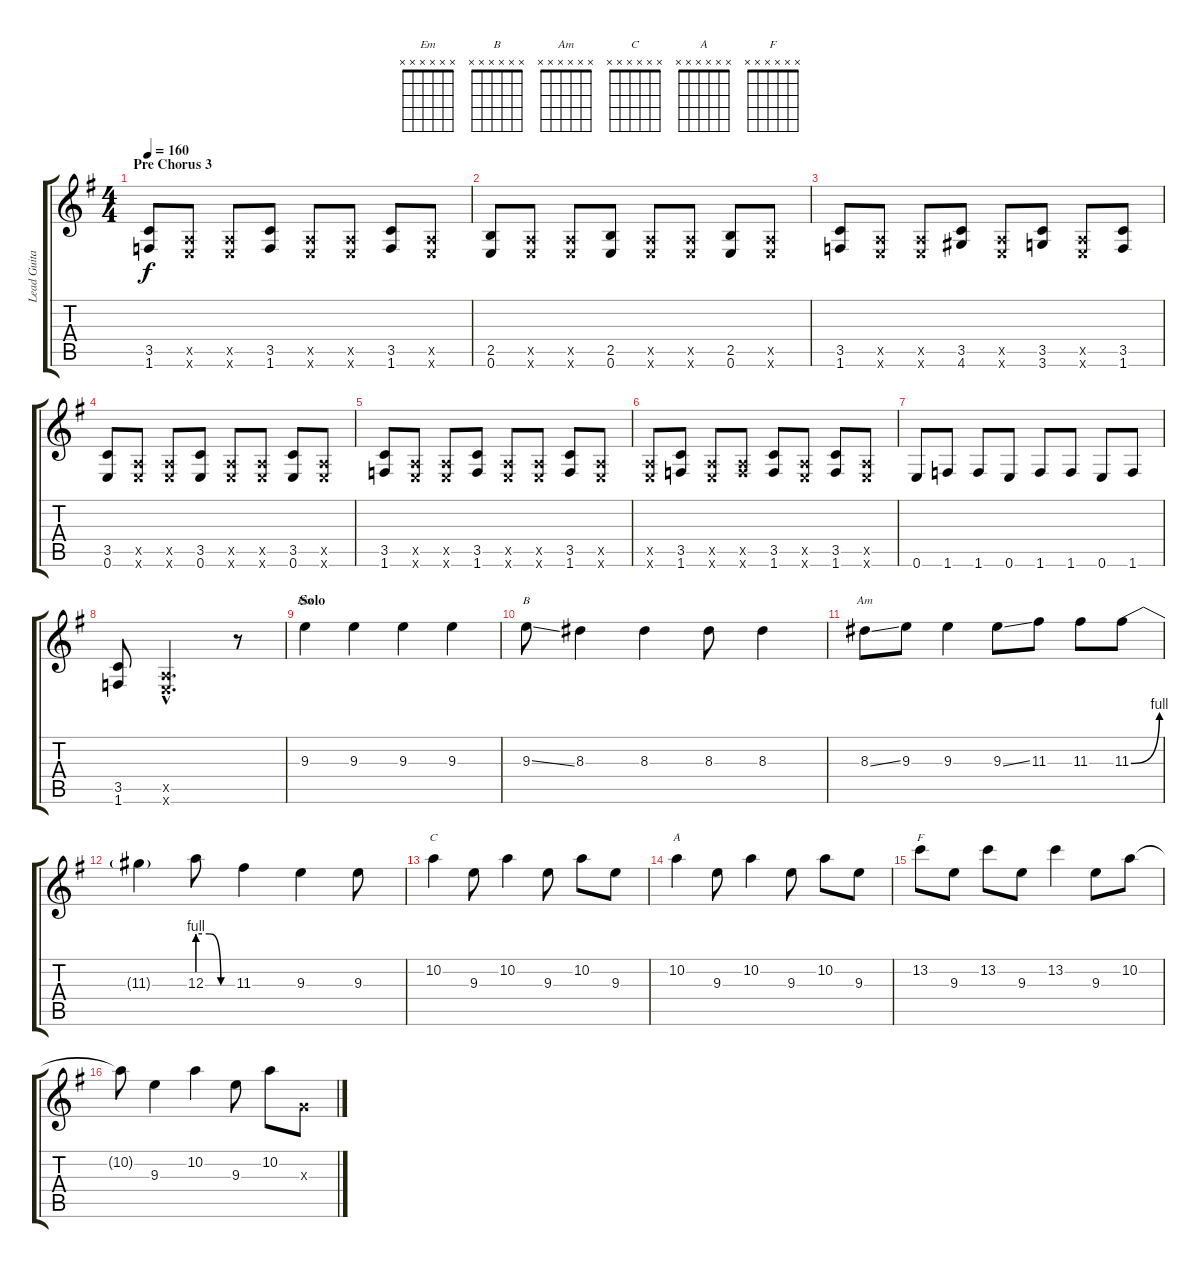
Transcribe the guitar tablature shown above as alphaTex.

\track ("Lead Guitar (Shahrokh Izadkhah)" "Lead Guita") {instrument overdrivenguitar}
\staff {score tabs}
\tuning (E4 B3 G3 D3 A2 E2) {hide}
\chord ("Em" x x x x x x)
\chord ("B" x x x x x x)
\chord ("Am" x x x x x x)
\chord ("C" x x x x x x)
\chord ("A" x x x x x x)
\chord ("F" x x x x x x)
\ts (4 4)
\section ("" "Pre Chorus 3")
\tempo 160
\clef g2
\ks eminor
(3.5 1.6).8{dy f volume 8} (0.5{x} 0.6{x}).8 (0.5{x} 0.6{x}).8 (3.5 1.6).8 (0.5{x} 0.6{x}).8 (0.5{x} 0.6{x}).8 (3.5 1.6).8 (0.5{x} 0.6{x}).8 |
(2.5 0.6).8 (0.5{x} 0.6{x}).8 (0.5{x} 0.6{x}).8 (2.5 0.6).8 (0.5{x} 0.6{x}).8 (0.5{x} 0.6{x}).8 (2.5 0.6).8 (0.5{x} 0.6{x}).8 |
(3.5 1.6).8 (0.5{x} 0.6{x}).8 (0.5{x} 0.6{x}).8 (3.5 4.6).8 (0.5{x} 0.6{x}).8 (3.5 3.6).8 (0.5{x} 0.6{x}).8 (3.5 1.6).8 |
(3.5 0.6).8 (0.5{x} 0.6{x}).8 (0.5{x} 0.6{x}).8 (3.5 0.6).8 (0.5{x} 0.6{x}).8 (0.5{x} 0.6{x}).8 (3.5 0.6).8 (0.5{x} 0.6{x}).8 |
(3.5 1.6).8 (0.5{x} 0.6{x}).8 (0.5{x} 0.6{x}).8 (3.5 1.6).8 (0.5{x} 0.6{x}).8 (0.5{x} 0.6{x}).8 (3.5 1.6).8 (0.5{x} 0.6{x}).8 |
(0.5{x} 0.6{x}).8 (3.5 1.6).8 (0.5{x} 0.6{x}).8 (0.5{x} 1.6{x}).8 (3.5 1.6).8 (0.5{x} 0.6{x}).8 (3.5 1.6).8 (0.5{x} 0.6{x}).8 |
0.6.8 1.6.8 1.6.8 0.6.8 1.6.8 1.6.8 0.6.8 1.6.8 |
(3.5 1.6).8 (0.5{hac x} 0.6{hac x}).2{d} r.8 |
\section ("" "Solo")
9.3.4{ch "Em" volume 16} 9.3.4 9.3.4 9.3.4 |
9.3{ss}.8{ch "B"} 8.3.4 8.3.4 8.3.8 8.3.4 |
8.3{ss}.8{ch "Am"} 9.3.8 9.3.4 9.3{ss}.8 11.3.8 11.3.8 11.3{be (bend 0 0 60 4)}.8 |
11.3{t}.4 12.3{be (custom 0 4 20 4 40 0 60 0)}.8 11.3.4 9.3.4 9.3.8 |
10.2.4{ch "C"} 9.3.8 10.2.4 9.3.8 10.2.8 9.3.8 |
10.2.4{ch "A"} 9.3.8 10.2.4 9.3.8 10.2.8 9.3.8 |
13.2.8{ch "F"} 9.3.8 13.2.8 9.3.8 13.2.4 9.3.8 10.2.8 |
10.2{t}.8 9.3.4 10.2.4 9.3.8 10.2.8 0.3{x}.8
